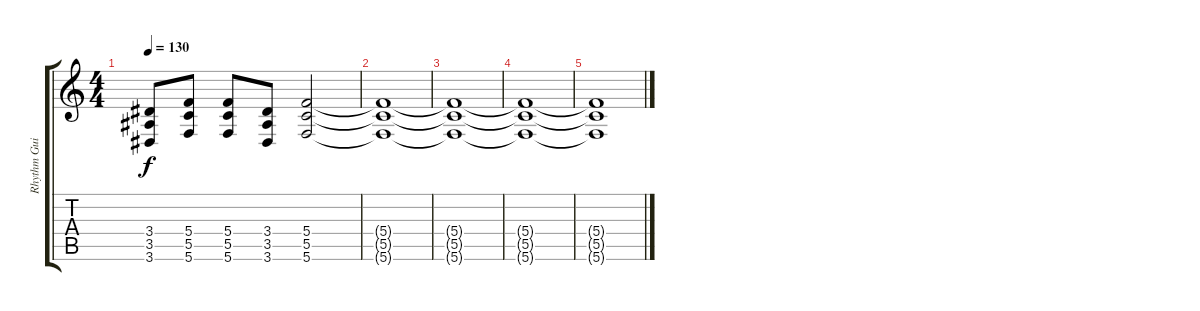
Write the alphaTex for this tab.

\track ("Rhythm Guitar" "Rhythm Gui") {instrument overdrivenguitar}
\staff {score tabs}
\tuning (D4 A3 F3 C3 G2 C2) {hide}
\ts (4 4)
\tempo 130
\clef g2
\ks c
(3.4 3.5 3.6).8{dy f} (5.4 5.5 5.6).8 (5.4 5.5 5.6).8 (3.4 3.5 3.6).8 (5.4 5.5 5.6).2 |
(5.4{t} 5.5{t} 5.6{t}).1 |
(5.4{t} 5.5{t} 5.6{t}).1 |
(5.4{t} 5.5{t} 5.6{t}).1 |
(5.4{t} 5.5{t} 5.6{t}).1
